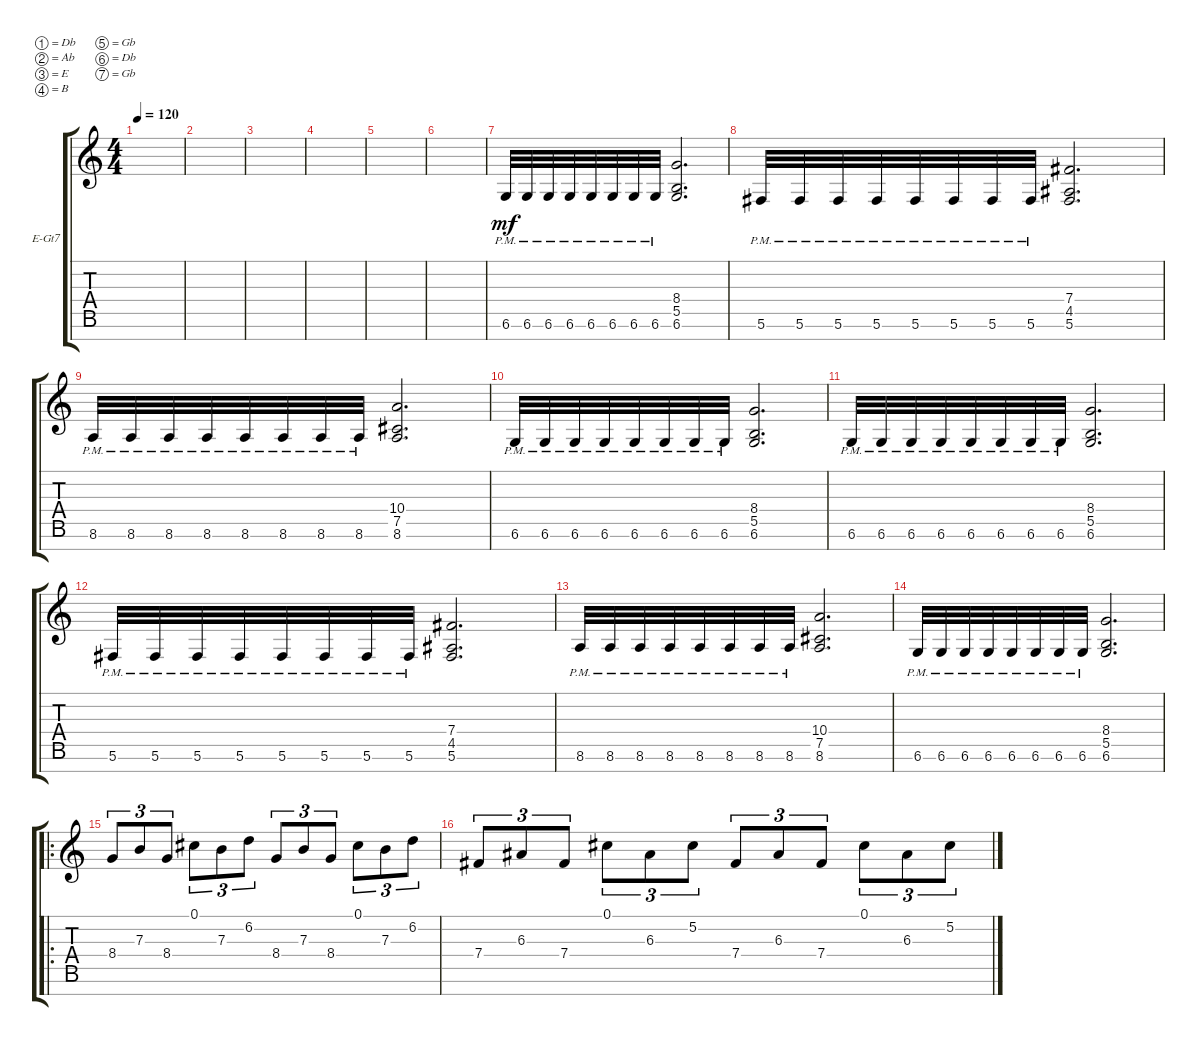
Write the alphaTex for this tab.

\defaultSystemsLayout 4
\bracketExtendMode groupsimilarinstruments
\firstSystemTrackNameOrientation horizontal
\otherSystemsTrackNameOrientation horizontal
\track ("Electric Guitar" "E-Gt7") {instrument distortionguitar}
\staff {score tabs}
\tuning (Db4 Ab3 E3 B2 Gb2 Db2 Gb1)
\ts (4 4)
\tempo 120
\clef g2
\ks c
|
|
|
|
|
|
6.6{pm}.32{dy mf} 6.6{pm}.32 6.6{pm}.32 6.6{pm}.32 6.6{pm}.32 6.6{pm}.32 6.6{pm}.32 6.6{pm}.32 (6.6 5.5 8.4).2{d} |
5.6{pm}.32 5.6{pm}.32 5.6{pm}.32 5.6{pm}.32 5.6{pm}.32 5.6{pm}.32 5.6{pm}.32 5.6{pm}.32 (5.6 4.5 7.4).2{d} |
8.6{pm}.32 8.6{pm}.32 8.6{pm}.32 8.6{pm}.32 8.6{pm}.32 8.6{pm}.32 8.6{pm}.32 8.6{pm}.32 (8.6 7.5 10.4).2{d} |
6.6{pm}.32 6.6{pm}.32 6.6{pm}.32 6.6{pm}.32 6.6{pm}.32 6.6{pm}.32 6.6{pm}.32 6.6{pm}.32 (6.6 5.5 8.4).2{d} |
6.6{pm}.32 6.6{pm}.32 6.6{pm}.32 6.6{pm}.32 6.6{pm}.32 6.6{pm}.32 6.6{pm}.32 6.6{pm}.32 (6.6 5.5 8.4).2{d} |
5.6{pm}.32 5.6{pm}.32 5.6{pm}.32 5.6{pm}.32 5.6{pm}.32 5.6{pm}.32 5.6{pm}.32 5.6{pm}.32 (5.6 4.5 7.4).2{d} |
8.6{pm}.32 8.6{pm}.32 8.6{pm}.32 8.6{pm}.32 8.6{pm}.32 8.6{pm}.32 8.6{pm}.32 8.6{pm}.32 (8.6 7.5 10.4).2{d} |
6.6{pm}.32 6.6{pm}.32 6.6{pm}.32 6.6{pm}.32 6.6{pm}.32 6.6{pm}.32 6.6{pm}.32 6.6{pm}.32 (6.6 5.5 8.4).2{d} |
\ro
8.4.8{tu (3 2)} 7.3.8{tu (3 2)} 8.4.8{tu (3 2)} 0.1.8{tu (3 2)} 7.3.8{tu (3 2)} 6.2.8{tu (3 2)} 8.4.8{tu (3 2)} 7.3.8{tu (3 2)} 8.4.8{tu (3 2)} 0.1.8{tu (3 2)} 7.3.8{tu (3 2)} 6.2.8{tu (3 2)} |
7.4.8{tu (3 2)} 6.3.8{tu (3 2)} 7.4.8{tu (3 2)} 0.1.8{tu (3 2)} 6.3.8{tu (3 2)} 5.2.8{tu (3 2)} 7.4.8{tu (3 2)} 6.3.8{tu (3 2)} 7.4.8{tu (3 2)} 0.1.8{tu (3 2)} 6.3.8{tu (3 2)} 5.2.8{tu (3 2)}
